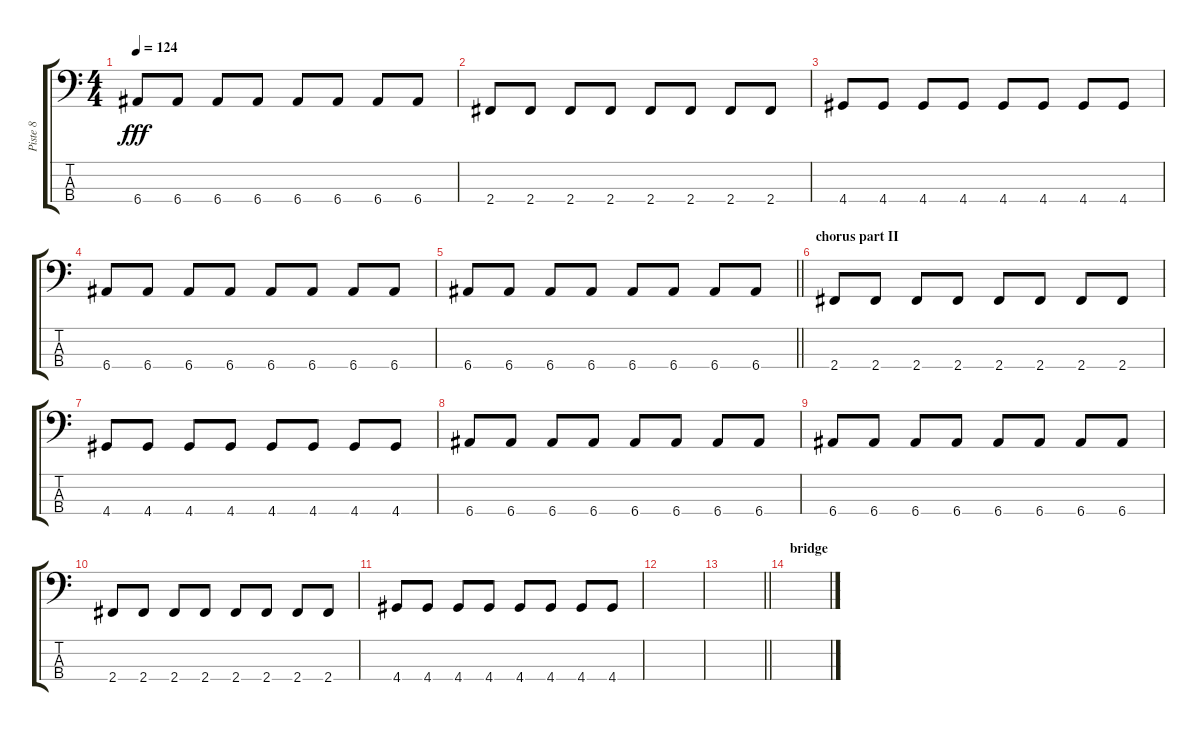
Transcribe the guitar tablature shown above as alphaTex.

\track ("Piste 8" "Piste 8") {instrument synthbass1}
\staff {score tabs}
\tuning (G2 D2 A1 E1) {hide}
\ts (4 4)
\tempo 124
\clef f4
\ks c
6.4.8{dy fff} 6.4.8 6.4.8 6.4.8 6.4.8 6.4.8 6.4.8 6.4.8 |
2.4.8 2.4.8 2.4.8 2.4.8 2.4.8 2.4.8 2.4.8 2.4.8 |
4.4.8 4.4.8 4.4.8 4.4.8 4.4.8 4.4.8 4.4.8 4.4.8 |
6.4.8 6.4.8 6.4.8 6.4.8 6.4.8 6.4.8 6.4.8 6.4.8 |
\barLineRight lightlight
6.4.8 6.4.8 6.4.8 6.4.8 6.4.8 6.4.8 6.4.8 6.4.8 |
\section ("" "chorus part II")
2.4.8 2.4.8 2.4.8 2.4.8 2.4.8 2.4.8 2.4.8 2.4.8 |
4.4.8 4.4.8 4.4.8 4.4.8 4.4.8 4.4.8 4.4.8 4.4.8 |
6.4.8 6.4.8 6.4.8 6.4.8 6.4.8 6.4.8 6.4.8 6.4.8 |
6.4.8 6.4.8 6.4.8 6.4.8 6.4.8 6.4.8 6.4.8 6.4.8 |
2.4.8 2.4.8 2.4.8 2.4.8 2.4.8 2.4.8 2.4.8 2.4.8 |
4.4.8 4.4.8 4.4.8 4.4.8 4.4.8 4.4.8 4.4.8 4.4.8 |
|
\barLineRight lightlight
|
\section ("" "bridge")
